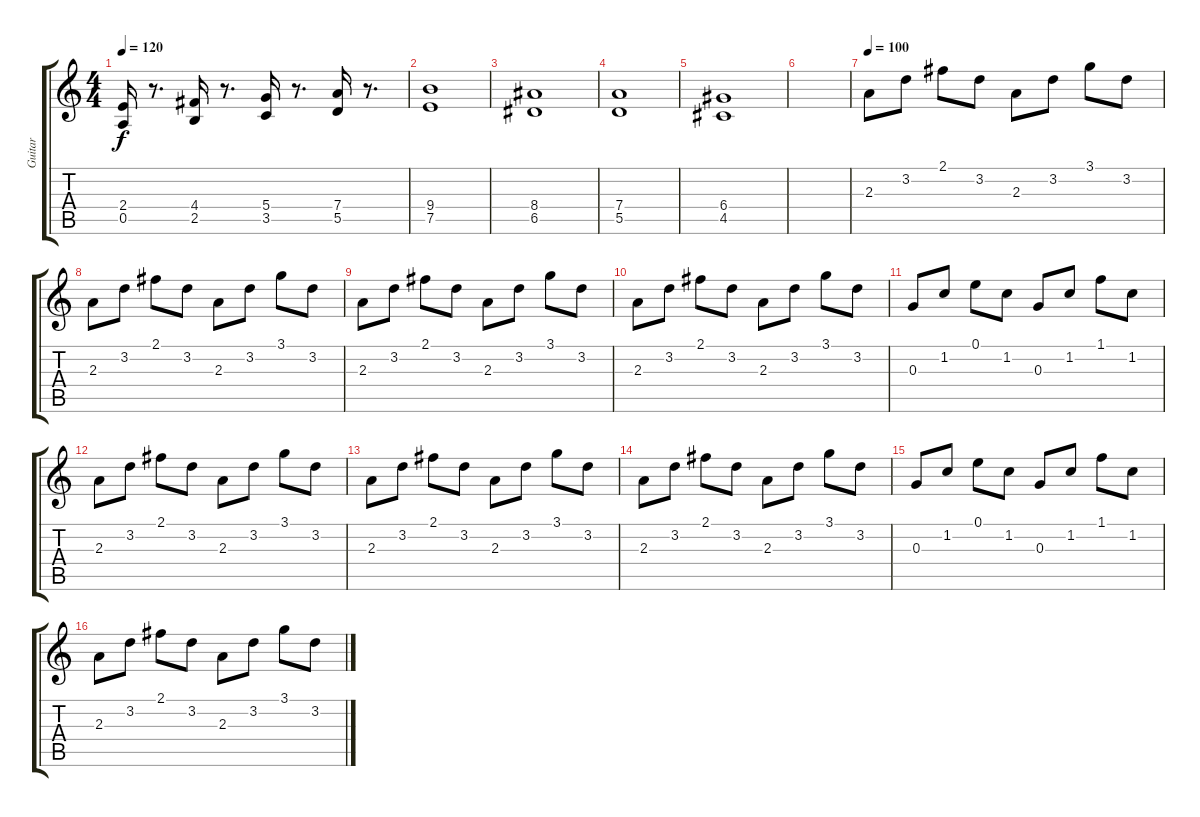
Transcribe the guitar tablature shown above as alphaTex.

\track ("Guitar" "Guitar") {instrument electricguitarclean}
\staff {score tabs}
\tuning (E4 B3 G3 D3 A2 E2) {hide}
\ts (4 4)
\tempo 120
\clef g2
\ks c
(2.4 0.5).16{dy f} r.8{d} (4.4 2.5).16 r.8{d} (5.4 3.5).16 r.8{d} (7.4 5.5).16 r.8{d} |
(9.4 7.5).1 |
(8.4 6.5).1 |
(7.4 5.5).1 |
(6.4 4.5).1 |
|
\tempo 100
2.3.8{instrument electricguitarclean} 3.2.8 2.1.8 3.2.8 2.3.8 3.2.8 3.1.8 3.2.8 |
2.3.8 3.2.8 2.1.8 3.2.8 2.3.8 3.2.8 3.1.8 3.2.8 |
2.3.8 3.2.8 2.1.8 3.2.8 2.3.8 3.2.8 3.1.8 3.2.8 |
2.3.8 3.2.8 2.1.8 3.2.8 2.3.8 3.2.8 3.1.8 3.2.8 |
0.3.8 1.2.8 0.1.8 1.2.8 0.3.8 1.2.8 1.1.8 1.2.8 |
2.3.8 3.2.8 2.1.8 3.2.8 2.3.8 3.2.8 3.1.8 3.2.8 |
2.3.8 3.2.8 2.1.8 3.2.8 2.3.8 3.2.8 3.1.8 3.2.8 |
2.3.8 3.2.8 2.1.8 3.2.8 2.3.8 3.2.8 3.1.8 3.2.8 |
0.3.8 1.2.8 0.1.8 1.2.8 0.3.8 1.2.8 1.1.8 1.2.8 |
2.3.8 3.2.8 2.1.8 3.2.8 2.3.8 3.2.8 3.1.8 3.2.8
